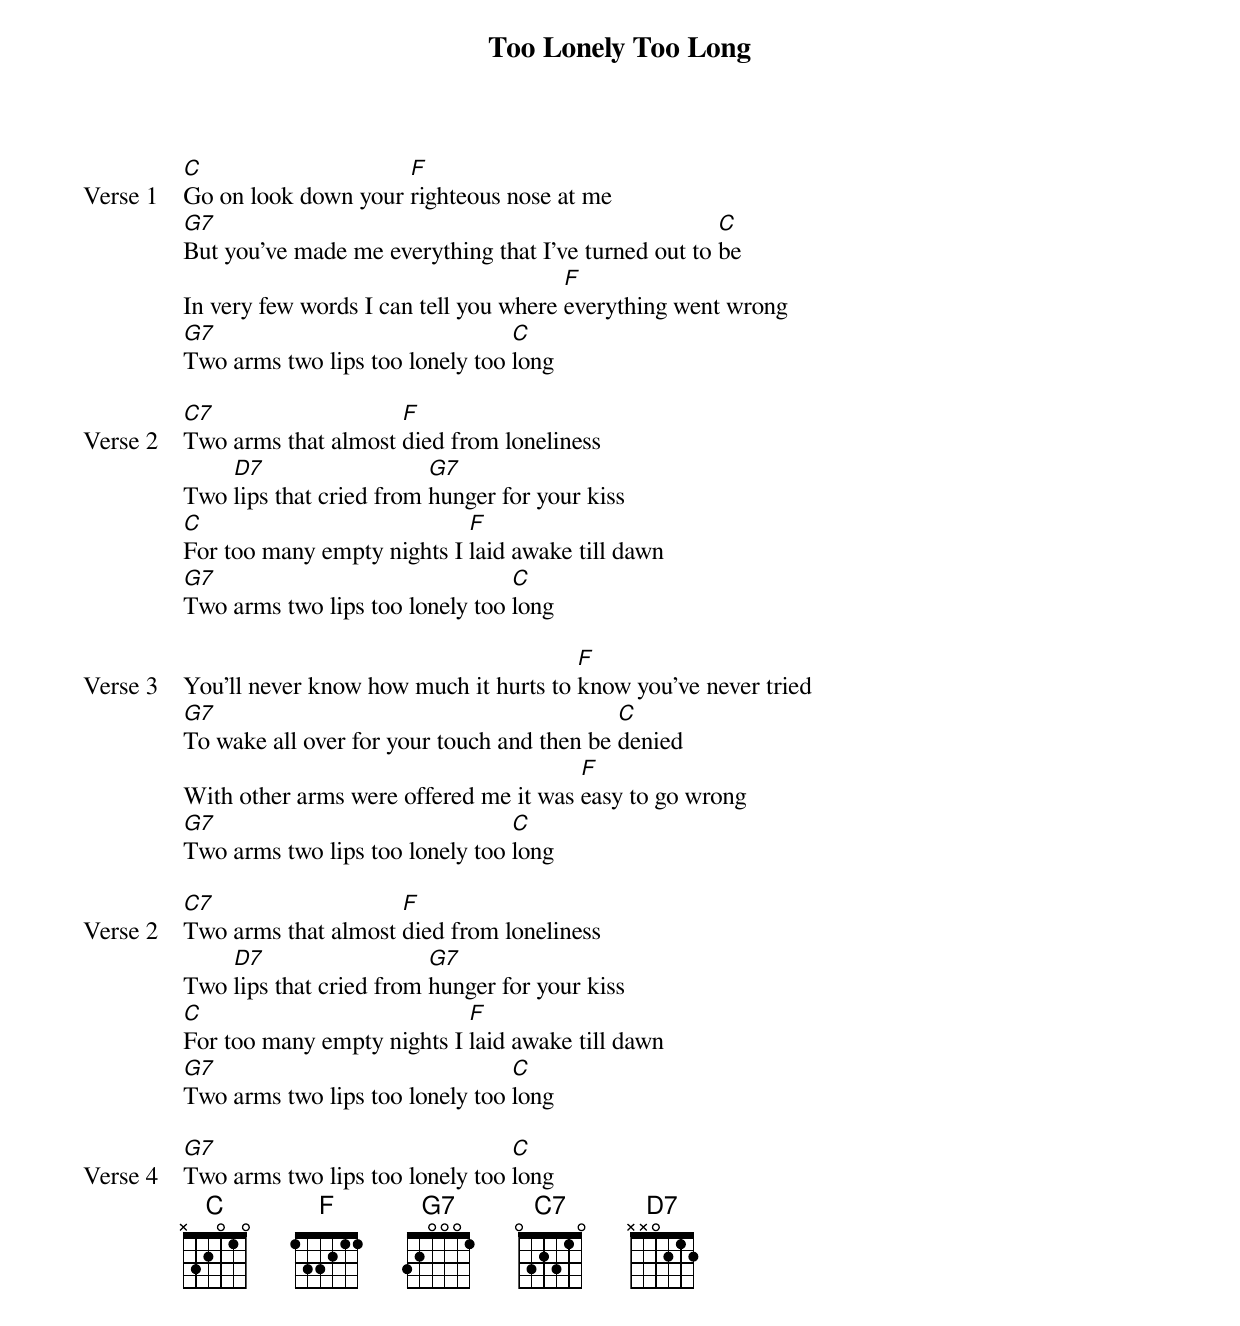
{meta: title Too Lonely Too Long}
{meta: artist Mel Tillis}
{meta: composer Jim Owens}
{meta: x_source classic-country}
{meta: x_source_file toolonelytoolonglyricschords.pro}
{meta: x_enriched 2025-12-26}

{start_of_verse: Verse 1}
[C]Go on look down your [F]righteous nose at me
[G7]But you've made me everything that I've turned out to [C]be
In very few words I can tell you where [F]everything went wrong
[G7]Two arms two lips too lonely too [C]long
{end_of_verse}

{start_of_verse: Verse 2}
[C7]Two arms that almost [F]died from loneliness
Two [D7]lips that cried from [G7]hunger for your kiss
[C]For too many empty nights I [F]laid awake till dawn
[G7]Two arms two lips too lonely too [C]long
{end_of_verse}

{start_of_verse: Verse 3}
You'll never know how much it hurts to [F]know you've never tried
[G7]To wake all over for your touch and then be [C]denied
With other arms were offered me it was [F]easy to go wrong
[G7]Two arms two lips too lonely too [C]long
{end_of_verse}

{start_of_verse: Verse 2}
[C7]Two arms that almost [F]died from loneliness
Two [D7]lips that cried from [G7]hunger for your kiss
[C]For too many empty nights I [F]laid awake till dawn
[G7]Two arms two lips too lonely too [C]long
{end_of_verse}

{start_of_verse: Verse 4}
[G7]Two arms two lips too lonely too [C]long
{end_of_verse}
